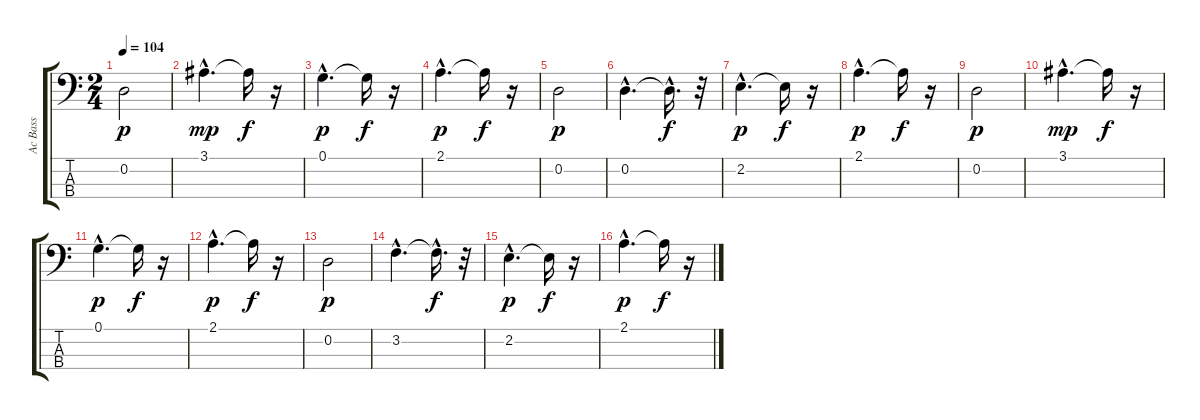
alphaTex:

\track ("Ac Bass" "Ac Bass") {instrument acousticbass}
\staff {score tabs}
\tuning (G2 D2 A1 E1) {hide}
\ts (2 4)
\tempo 104
\clef f4
\ks c
0.2.2{dy p} |
3.1{hac}.4{d dy mp} 3.1{t}.16{dy f} r.16 |
0.1{hac}.4{d dy p} 0.1{t}.16{dy f} r.16 |
2.1{hac}.4{d dy p} 2.1{t}.16{dy f} r.16 |
0.2.2{dy p} |
0.2{hac}.4{d} 0.2{hac t}.16{d dy f} r.32 |
2.2{hac}.4{d dy p} 2.2{t}.16{dy f} r.16 |
2.1{hac}.4{d dy p} 2.1{t}.16{dy f} r.16 |
0.2.2{dy p} |
3.1{hac}.4{d dy mp} 3.1{t}.16{dy f} r.16 |
0.1{hac}.4{d dy p} 0.1{t}.16{dy f} r.16 |
2.1{hac}.4{d dy p} 2.1{t}.16{dy f} r.16 |
0.2.2{dy p} |
3.2{hac}.4{d} 3.2{hac t}.16{d dy f} r.32 |
2.2{hac}.4{d dy p} 2.2{t}.16{dy f} r.16 |
2.1{hac}.4{d dy p} 2.1{t}.16{dy f} r.16
